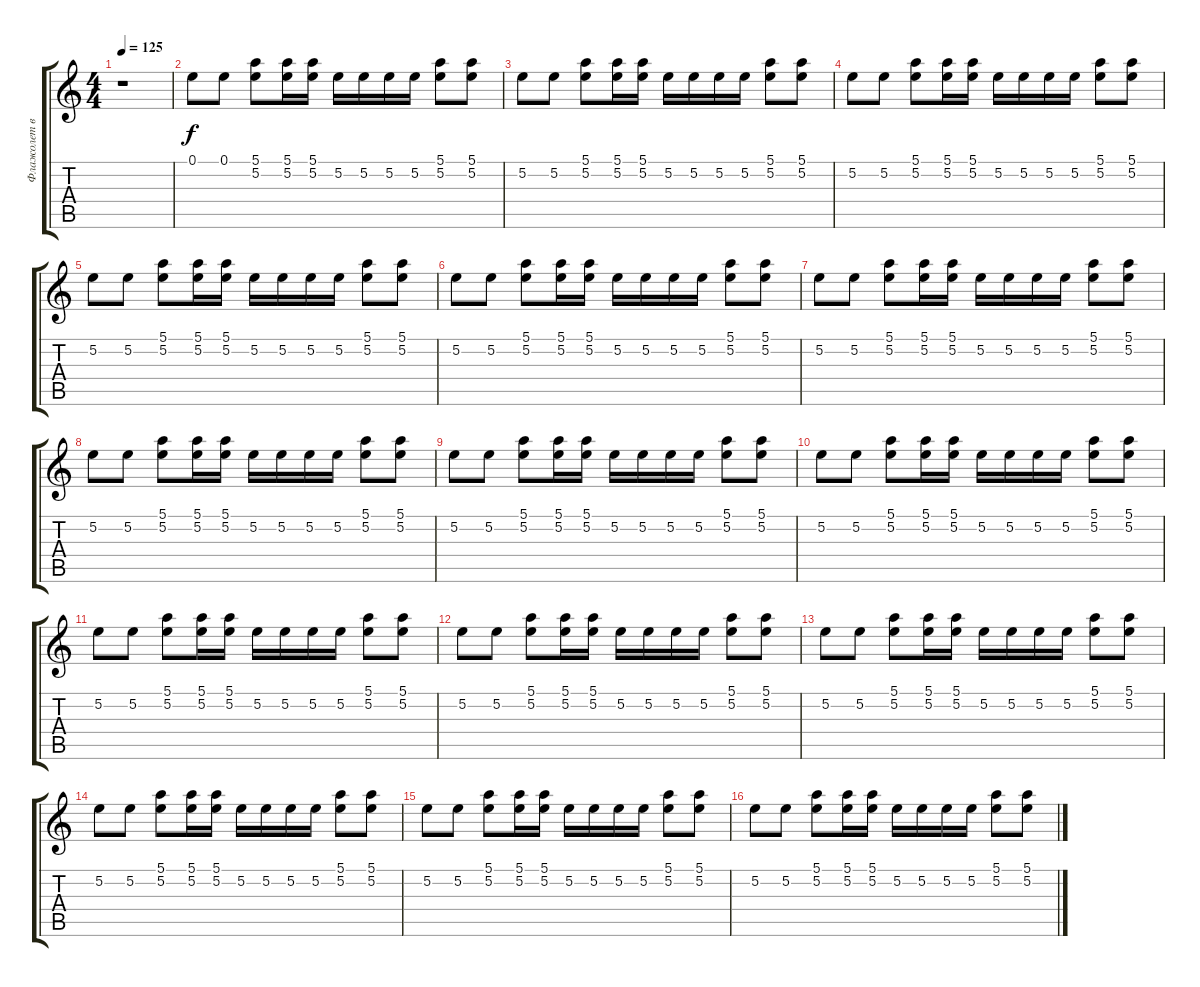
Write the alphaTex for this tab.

\track ("Флажолет вступлениие" "Флажолет в") {instrument electricguitarclean}
\staff {score tabs}
\tuning (E4 B3 G3 D3 A2 E2) {hide}
\ts (4 4)
\tempo 125
\clef g2
\ks c
r.1{dy f} |
0.1.8 0.1.8 (5.1 5.2).8 (5.1 5.2).16 (5.1 5.2).16 5.2.16 5.2.16 5.2.16 5.2.16 (5.1 5.2).8 (5.1 5.2).8 |
5.2.8 5.2.8 (5.1 5.2).8 (5.1 5.2).16 (5.1 5.2).16 5.2.16 5.2.16 5.2.16 5.2.16 (5.1 5.2).8 (5.1 5.2).8 |
5.2.8 5.2.8 (5.1 5.2).8 (5.1 5.2).16 (5.1 5.2).16 5.2.16 5.2.16 5.2.16 5.2.16 (5.1 5.2).8 (5.1 5.2).8 |
5.2.8 5.2.8 (5.1 5.2).8 (5.1 5.2).16 (5.1 5.2).16 5.2.16 5.2.16 5.2.16 5.2.16 (5.1 5.2).8 (5.1 5.2).8 |
5.2.8 5.2.8 (5.1 5.2).8 (5.1 5.2).16 (5.1 5.2).16 5.2.16 5.2.16 5.2.16 5.2.16 (5.1 5.2).8 (5.1 5.2).8 |
5.2.8 5.2.8 (5.1 5.2).8 (5.1 5.2).16 (5.1 5.2).16 5.2.16 5.2.16 5.2.16 5.2.16 (5.1 5.2).8 (5.1 5.2).8 |
5.2.8 5.2.8 (5.1 5.2).8 (5.1 5.2).16 (5.1 5.2).16 5.2.16 5.2.16 5.2.16 5.2.16 (5.1 5.2).8 (5.1 5.2).8 |
5.2.8 5.2.8 (5.1 5.2).8 (5.1 5.2).16 (5.1 5.2).16 5.2.16 5.2.16 5.2.16 5.2.16 (5.1 5.2).8 (5.1 5.2).8 |
5.2.8 5.2.8 (5.1 5.2).8 (5.1 5.2).16 (5.1 5.2).16 5.2.16 5.2.16 5.2.16 5.2.16 (5.1 5.2).8 (5.1 5.2).8 |
5.2.8 5.2.8 (5.1 5.2).8 (5.1 5.2).16 (5.1 5.2).16 5.2.16 5.2.16 5.2.16 5.2.16 (5.1 5.2).8 (5.1 5.2).8 |
5.2.8 5.2.8 (5.1 5.2).8 (5.1 5.2).16 (5.1 5.2).16 5.2.16 5.2.16 5.2.16 5.2.16 (5.1 5.2).8 (5.1 5.2).8 |
5.2.8 5.2.8 (5.1 5.2).8 (5.1 5.2).16 (5.1 5.2).16 5.2.16 5.2.16 5.2.16 5.2.16 (5.1 5.2).8 (5.1 5.2).8 |
5.2.8 5.2.8 (5.1 5.2).8 (5.1 5.2).16 (5.1 5.2).16 5.2.16 5.2.16 5.2.16 5.2.16 (5.1 5.2).8 (5.1 5.2).8 |
5.2.8 5.2.8 (5.1 5.2).8 (5.1 5.2).16 (5.1 5.2).16 5.2.16 5.2.16 5.2.16 5.2.16 (5.1 5.2).8 (5.1 5.2).8 |
5.2.8 5.2.8 (5.1 5.2).8 (5.1 5.2).16 (5.1 5.2).16 5.2.16 5.2.16 5.2.16 5.2.16 (5.1 5.2).8 (5.1 5.2).8
